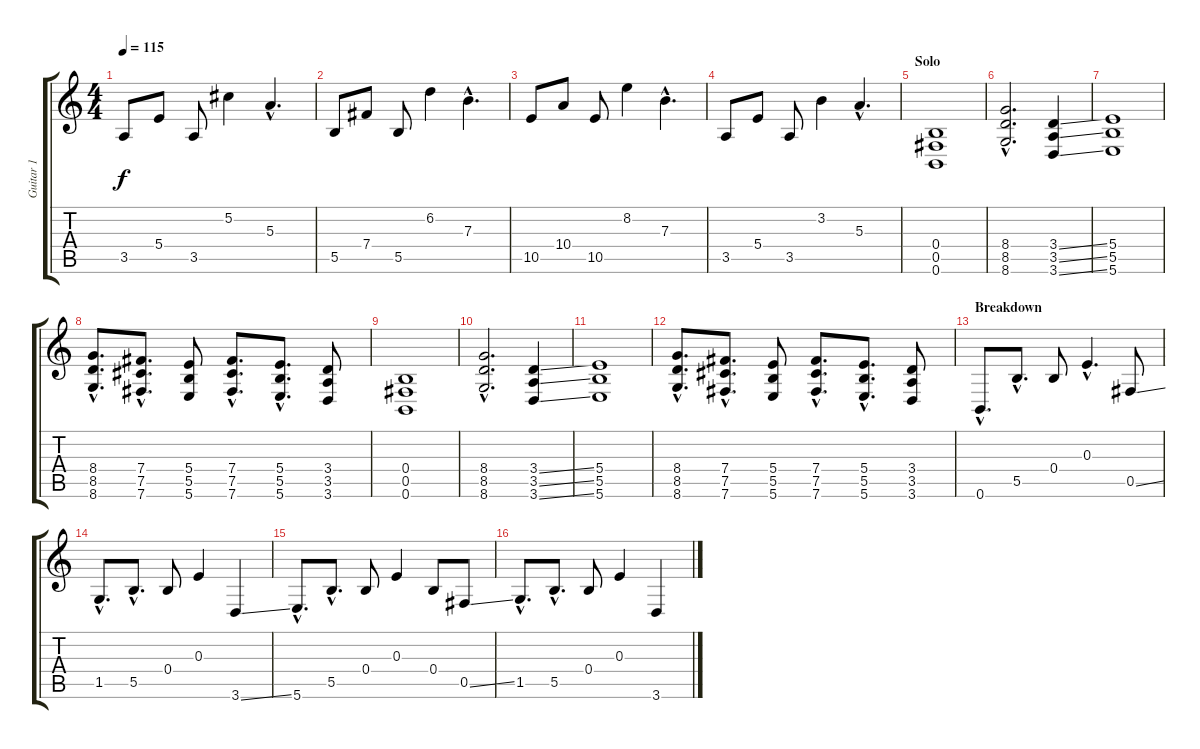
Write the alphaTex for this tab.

\track ("Guitar 1" "Guitar 1") {instrument electricguitarclean}
\staff {score tabs}
\tuning (Db4 Ab3 E3 B2 Gb2 B1) {hide}
\ts (4 4)
\tempo 115
\clef g2
\ks c
3.5.8{dy f instrument electricguitarclean} 5.4.8 3.5.8 5.2.4 5.3{hac}.4{d} |
5.5.8 7.4.8 5.5.8 6.2.4 7.3{hac}.4{d} |
10.5.8 10.4.8 10.5.8 8.2.4 7.3{hac}.4{d} |
3.5.8 5.4.8 3.5.8 3.2.4 5.3{hac}.4{d} |
\section ("" "Solo")
(0.4 0.5 0.6).1{instrument distortionguitar} |
(8.4{hac} 8.5{hac} 8.6{hac}).2{d instrument distortionguitar} (3.4{ss} 3.5{ss} 3.6{ss}).4 |
(5.4 5.5 5.6).1{instrument distortionguitar} |
(8.4{hac} 8.5{hac} 8.6{hac}).8{d instrument distortionguitar} (7.4{hac} 7.5{hac} 7.6{hac}).8{d} (5.4 5.5 5.6).8 (7.4{hac} 7.5{hac} 7.6{hac}).8{d} (5.4{hac} 5.5{hac} 5.6{hac}).8{d} (3.4 3.5 3.6).8 |
(0.4 0.5 0.6).1{instrument distortionguitar} |
(8.4{hac} 8.5{hac} 8.6{hac}).2{d instrument distortionguitar} (3.4{ss} 3.5{ss} 3.6{ss}).4 |
(5.4 5.5 5.6).1{instrument distortionguitar} |
(8.4{hac} 8.5{hac} 8.6{hac}).8{d instrument distortionguitar} (7.4{hac} 7.5{hac} 7.6{hac}).8{d} (5.4 5.5 5.6).8 (7.4{hac} 7.5{hac} 7.6{hac}).8{d} (5.4{hac} 5.5{hac} 5.6{hac}).8{d} (3.4 3.5 3.6).8 |
\section ("" "Breakdown")
0.6{hac}.8{d instrument electricguitarclean} 5.5{hac}.8{d} 0.4.8 0.3{hac}.4{d} 0.5{ss}.8 |
1.5{hac}.8{d} 5.5{hac}.8{d} 0.4.8 0.3.4 3.6{ss}.4 |
5.6{hac}.8{d} 5.5{hac}.8{d} 0.4.8 0.3.4 0.4.8 0.5{ss}.8 |
1.5{hac}.8{d} 5.5{hac}.8{d} 0.4.8 0.3.4 3.6{ss}.4
